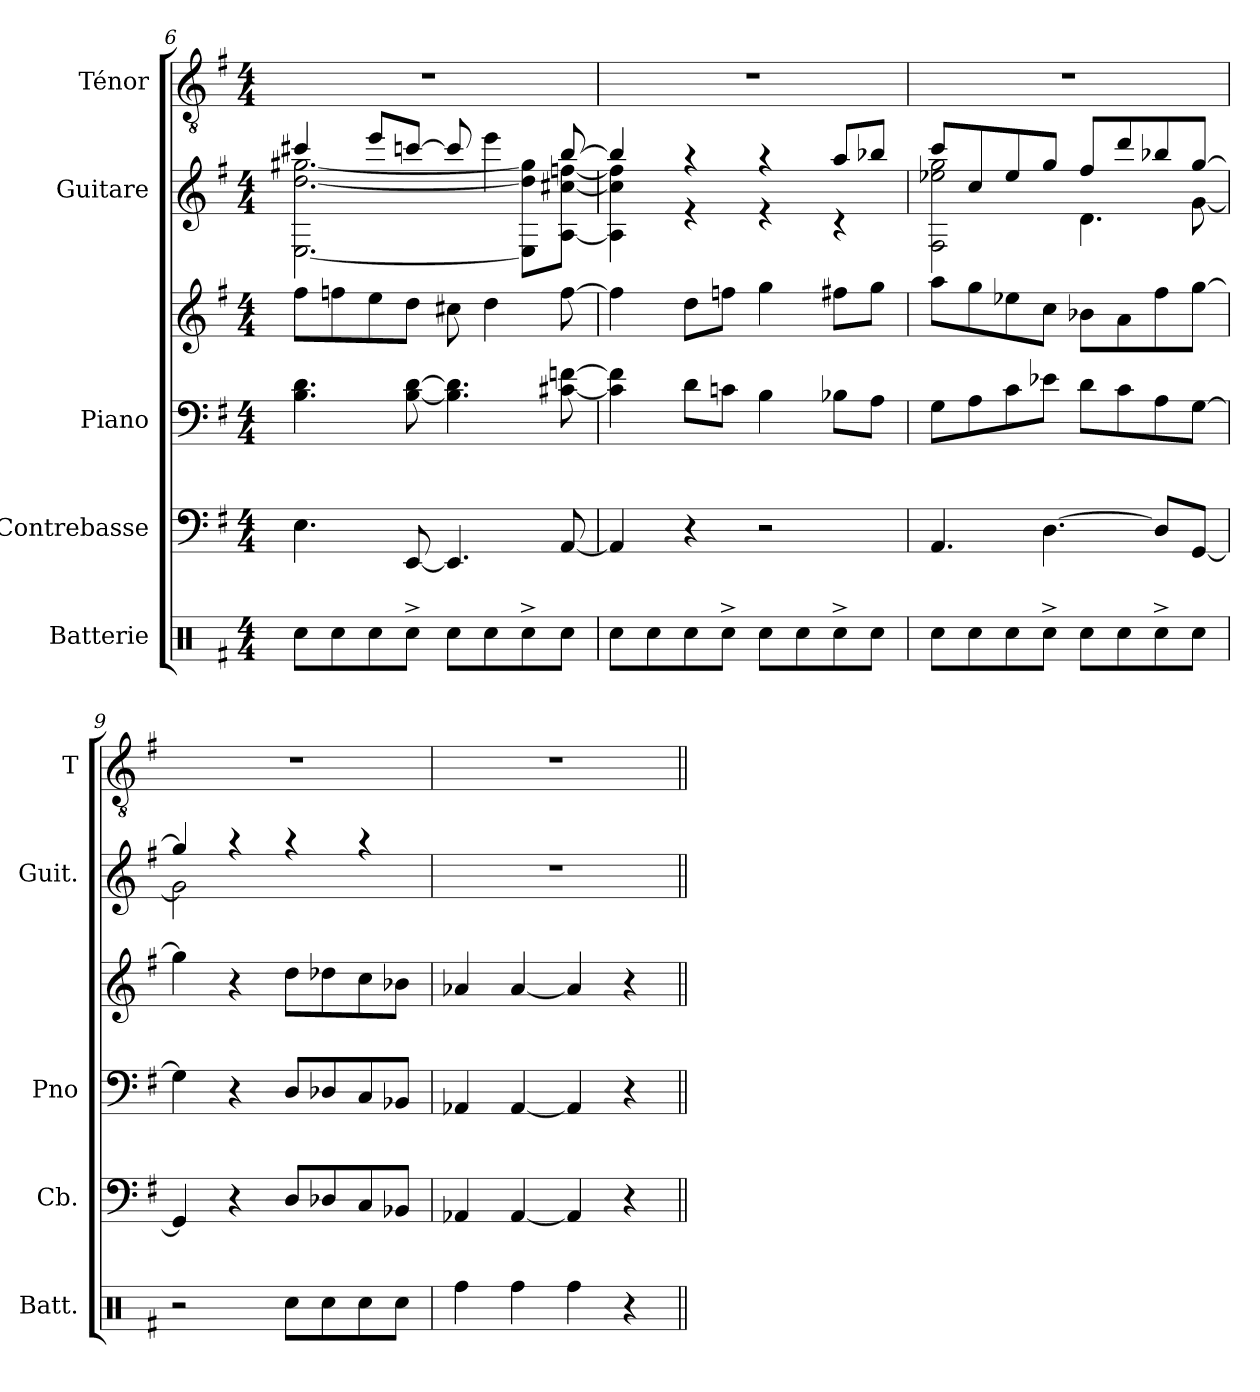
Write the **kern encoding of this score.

**kern	**kern	**kern	**kern	**kern	**kern
*part5	*part4	*part3	*part3	*part2	*part1
*staff6	*staff5	*staff4	*staff3	*staff2	*staff1
*I"Batterie	*I"Contrebasse	*I"Piano	*	*I"Guitare	*I"Ténor
*I'Batt.	*I'Cb.	*I'Pno	*	*I'Guit.	*I'T
*clefX	*clefF4	*clefF4	*clefG2	*clefG2	*clefGv2
*	*ITrd7c12	*	*	*ITrd7c12	*
*k[f#]	*k[f#]	*k[f#]	*k[f#]	*k[f#]	*k[f#]
*G:	*G:	*G:	*G:	*G:	*G:
*M4/4	*M4/4	*M4/4	*M4/4	*M4/4	*M4/4
=6	=6	=6	=6	=6	=6
*	*	*	*	*^	*
8Rcc\L	4.EE\	4.B\ 4.d\	8ff#\L	4cc#X/	[<2.EE\ [<2.d\ [<2.g#X\	1r
8Rcc\	.	.	8ffn\	.	.	.
8Rcc\	.	.	8ee\	8ee/L	.	.
8Rcc^>\J	[8EEE/	[8B\ [8d\	8dd\J	[>8ccn/J	.	.
8Rcc\L	4.EEE/]	4.B\] 4.d\]	8cc#X\	8cc/]	.	.
8Rcc\	.	.	4dd\	4ee\	.	.
8Rcc^>\	.	.	.	.	8EE\] 8d\] 8g#\]L	.
8Rcc\J	[8AAA/	[8c#X\ [8fn\	[8ff\	[>8b/	[<8AA\ [<8c#X\ [<8fn\J	.
=7	=7	=7	=7	=7	=7	=7
8Rcc\L	4AAA/]	4c#\] 4f\]	4ff\]	4b/]	4AA\] 4c#\] 4f\]	1r
8Rcc\	.	.	.	.	.	.
8Rcc\	4r	8d\L	8dd\L	4rgg	4re	.
8Rcc^>\J	.	8cn\J	8ffn\J	.	.	.
8Rcc\L	2r	4B\	4gg\	4rgg	4re	.
8Rcc\	.	.	.	.	.	.
8Rcc^>\	.	8B-X\L	8ff#X\L	8a/L	4rc	.
8Rcc\J	.	8A\J	8gg\J	8b-X/J	.	.
=8	=8	=8	=8	=8	=8	=8
8Rcc\L	4.AAA/	8G\L	8aa\L	8cc/L	2FF#\ 2e-X\ 2g\	1r
8Rcc\	.	8A\	8gg\	8c/	.	.
8Rcc\	.	8c\	8ee-X\	8e-/	.	.
8Rcc^>\J	[4.DD\	8e-X\J	8cc\J	8g/J	.	.
8Rcc\L	.	8d\L	8b-X\L	8f#/L	4.D\	.
8Rcc\	.	8c\	8a\	8dd/	.	.
8Rcc^>\	8DD/L]	8A\	8ff#\	8b-X/	.	.
8Rcc\J	[8GGG/J	[8G\J	[8gg\J	[>8g/J	[<8G\	.
!!LO:PB:g=z
=9	=9	=9	=9	=9	=9	=9
2r	4GGG/]	4G\]	4gg\]	4g/]	2G\]	1r
.	4r	4r	4r	4raa	.	.
8Rcc\L	8DD/L	8D/L	8dd\L	4raa	2ryy	.
8Rcc\	8DD-X/	8D-X/	8dd-X\	.	.	.
8Rcc\	8CC/	8C/	8cc\	4raa	.	.
8Rcc\J	8BBB-X/J	8BB-X/J	8b-X\J	.	.	.
*	*	*	*	*v	*v	*
=10	=10	=10	=10	=10	=10
!LO:N:head=solid	!	!	!	!	!
4Rff\	4AAA-X/	4AA-X/	4a-X/	1r	1r
!LO:N:head=solid	!	!	!	!	!
4Rff\	[4AAA-/	[4AA-/	[4a-/	.	.
!LO:N:head=solid	!	!	!	!	!
4Rff\	4AAA-/]	4AA-/]	4a-/]	.	.
4r	4r	4r	4r	.	.
=||	=||	=||	=||	=||	=||
*-	*-	*-	*-	*-	*-
